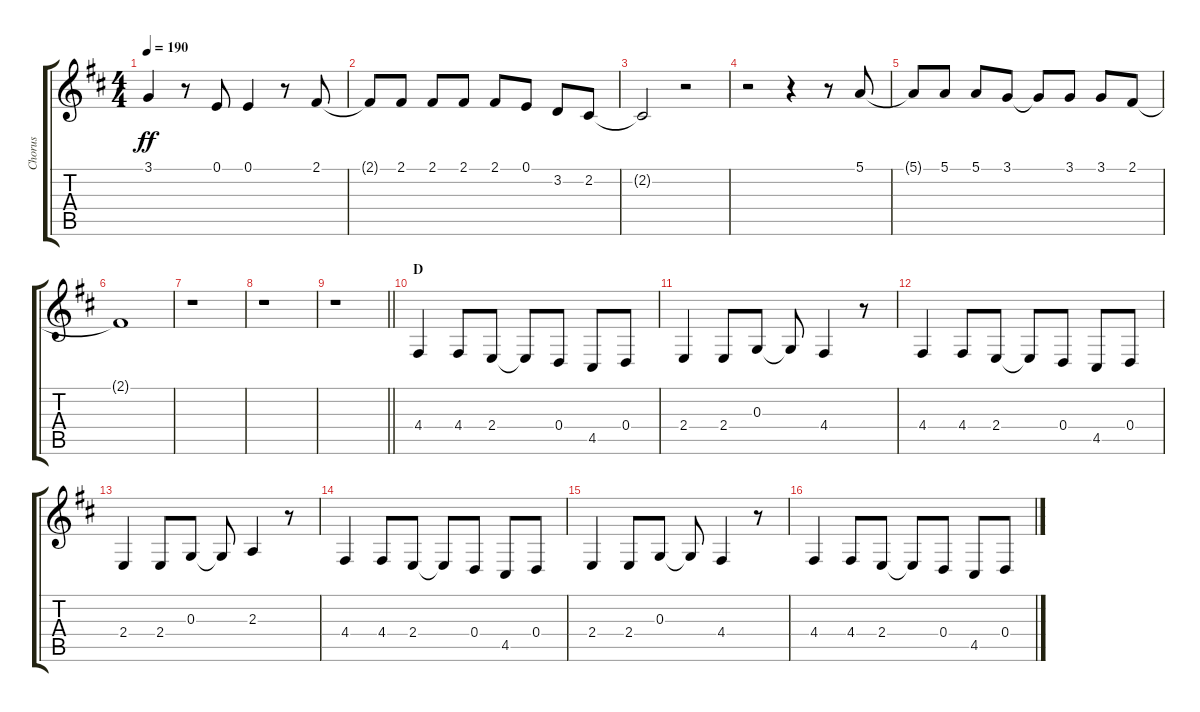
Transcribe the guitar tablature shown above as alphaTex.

\track ("Chorus" "Chorus") {instrument voiceoohs}
\staff {score tabs}
\tuning (E4 B3 G3 D3 A2 E2) {hide}
\ts (4 4)
\tempo 190
\clef g2
\ks d
3.1{t}.4{dy ff} r.8 0.1.8 0.1.4 r.8 2.1.8 |
2.1{t}.8 2.1.8 2.1.8 2.1.8 2.1.8 0.1.8 3.2.8 2.2.8 |
2.2{t}.2 r.2 |
r.2 r.4 r.8 5.1.8 |
5.1{t}.8 5.1.8 5.1.8 3.1.8 3.1{t}.8 3.1.8 3.1.8 2.1.8 |
2.1{t}.1 |
r.1 |
r.1 |
\barLineRight lightlight
r.1 |
\section ("" "D")
4.4.4 4.4.8 2.4.8 2.4{t}.8 0.4.8 4.5.8 0.4.8 |
2.4.4 2.4.8 0.3.8 0.3{t}.8 4.4.4 r.8 |
4.4.4 4.4.8 2.4.8 2.4{t}.8 0.4.8 4.5.8 0.4.8 |
2.4.4 2.4.8 0.3.8 0.3{t}.8 2.3.4 r.8 |
4.4.4 4.4.8 2.4.8 2.4{t}.8 0.4.8 4.5.8 0.4.8 |
2.4.4 2.4.8 0.3.8 0.3{t}.8 4.4.4 r.8 |
4.4.4 4.4.8 2.4.8 2.4{t}.8 0.4.8 4.5.8 0.4.8
